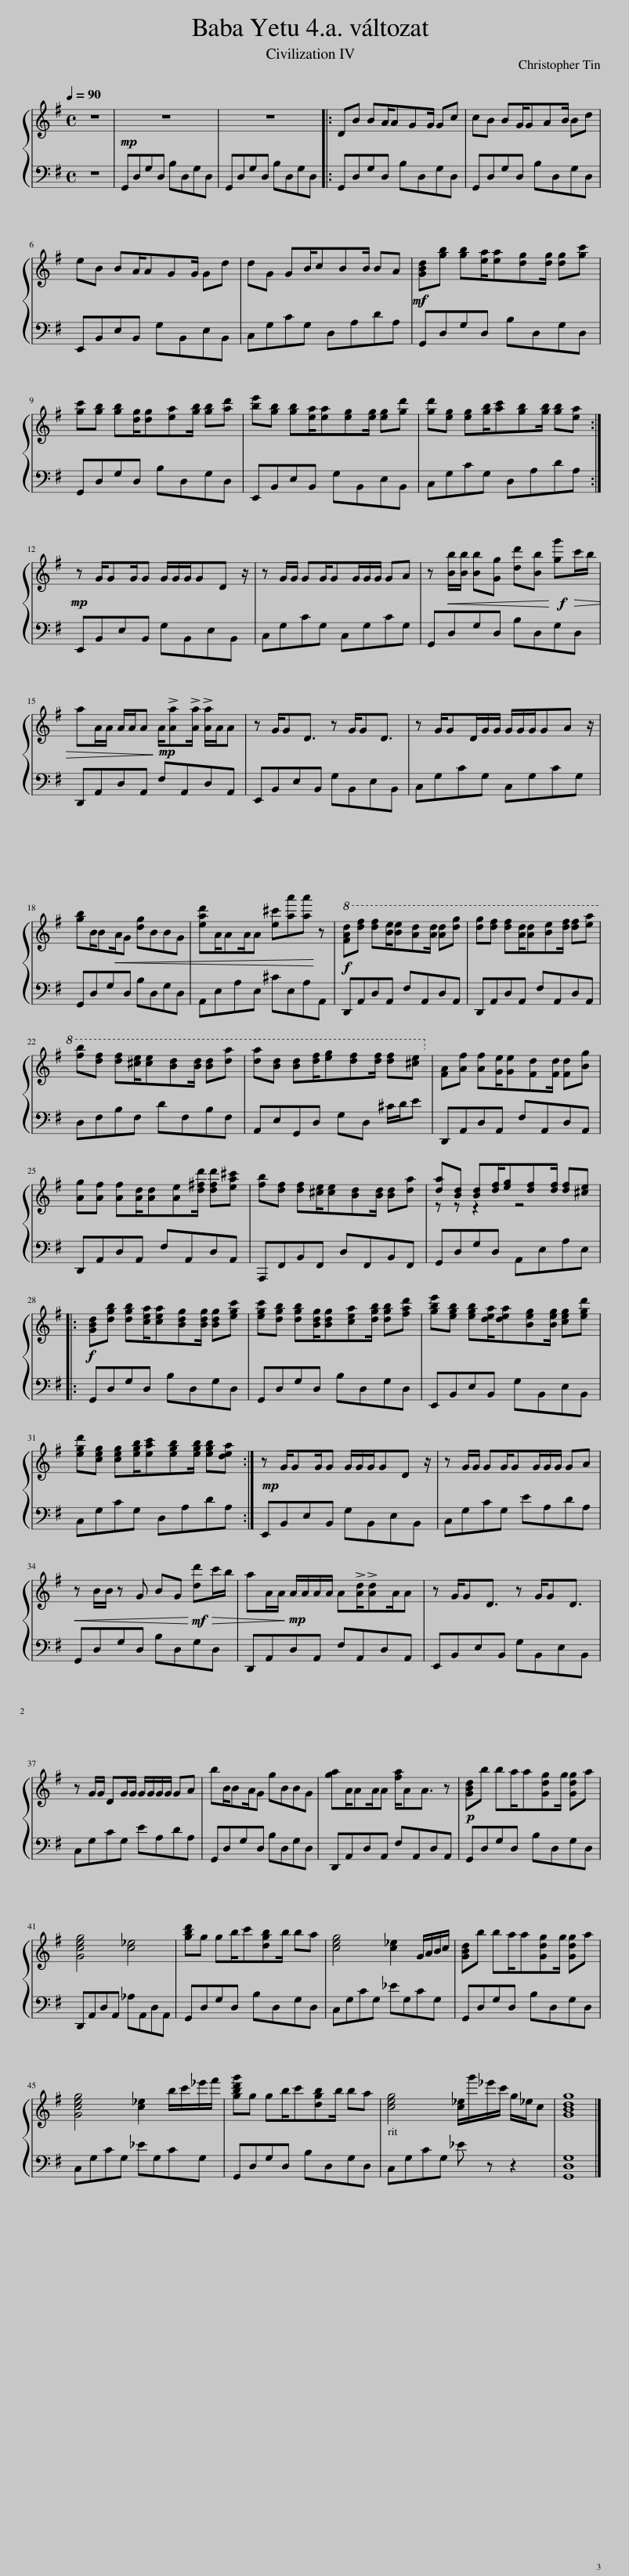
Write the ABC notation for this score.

X:1
%%score { 1 | 2 }
L:1/8
Q:1/4=90
M:4/4
I:linebreak $
K:G
V:1 treble
V:2 bass
V:1
 z8 |!mp! z8 | z8 |: DB BA/AGG/ Gc | cB BG/GAB/ Bd |$ %5
 eB BA/AGG/ Gd | dG GB/cBB/ BA |!mf! [GBd][gb] [gb][ea]/[ea][dg][dg]/ [dg][gc'] |$ [gc'][gb] [gb][dg]/[dg][ea][gb]/ [gb][ad'] | [be'][gb] [gb][ea]/[ea][eg][eg]/ [eg][gd'] | %10
 [gd'][eg] [eg][gb]/[ac'][gb][gb]/ [gb][ea] :|$!mp! z G/GG/G G/G/G/GD z/ | z G/G/ GG/GG/G/G/ GA | z!<(! [Bb]/[Bb]/ [Bb][Gg] [dd'][Bb]!<)! [gg']!>(!c'/b/ |$ aA/A/ A/A/A!>)! A/!>![Aa]!>![Aa]/ !>![Aa]/A/A | %15
 z G/GD3/2 z G/GD3/2 | z G/GD/G/G/ G/G/G/GA z/ |$ [gb]B/B!<(!A/G [dg]BBG | [ead']A/AA/A [e^c'][aa'][aa']!<)! z |!8va(! [fad'][d'f'] [d'f'][be']/[be'][ad'][ad']/ [ad'][d'g'] | %20
 [d'g'][d'f'] [d'f'][ad']/[ad'][be'][d'f']/ [d'f'][e'a'] |$ [f'b'][d'f'] [d'f'][^c'e']/[c'e'][bd'][bd']/ [bd'][d'a'] | [d'a'][bd'] [bd'][d'f']/[e'g'][d'f'][d'f']/ [d'f'][^c'e']!8va)! | [FA][Af] [Af][Ge]/[Ge][Fd][Fd]/ [Fd][Bg] |$ [Ag][Af] [Af][Ad]/[Ad][Ae][d^fd']/ [dfd'][ea^c'] | %25
 [fb][df] [df][^ce]/[ce][Bd][Bd]/ [Bd][da] | [da][Bd] [Bd][df]/[eg][df][df]/ [df][^ce] |:$!f! [GBd][dgb] [dgb][cea]/[cea][Bdg][Bdg]/ [Bdg][egc'] | [egc'][dgb] [dgb][Bdg]/[Bdg][cea][dgb]/ [dgb][fad'] | [gbe'][egb] [egb][dea]/[dea][Beg][Beg]/ [ceg][egd'] |$ %30
 [egd'][ceg] [ceg][egb]/[eac'][egb][egb]/ [egb][dea] :|!mp! z G/GG/G G/G/G/GD z/ | z G/G/ GG/GG/G/G/ GA |$!<(! z B/B/ z G BG!<)! [dd']!>(!c'/b/ | aA/A/!>)! A/A/A/A/ A!>![Ad]/!>![Ad]A/A | %35
 z G/GD3/2 z G/GD3/2 |$ z G/G/ DG/G/ G/G/G/G/ GA | bB/BA/G gBBG | [ga]A/AA/A [fa]/AA3/2 z | [GBd]b ba/a[Gdg]g/ [Gdg]a |$ %40
 [Gceg]4 [c_e]4 | [gbd']g gb/c'[dgb]b/ ba | [ceg]4 [c_e]2 G/A/B/c/ | [GBd]b ba/a[Gdg]g/ [Gdg]a |$ [Gceg]4 [c_e]2 b/c'/_e'/f'/ | %45
 [gbd'g']g gb/c'[dgb]b/ ba | [ceg]4 [c_e]/g'/_e'/c'/ g/_e/c | [GBdg]8 |] %48
V:2
 z8 | G,,D,G,D, B,D,G,D, | G,,D,G,D, B,D,G,D, |: G,,D,G,D, B,D,G,D, | G,,D,G,D, B,D,G,D, |$ %5
 E,,B,,E,B,, G,B,,E,B,, | C,G,CG, D,A,DA, | G,,D,G,D, B,D,G,D, |$ G,,D,G,D, B,D,G,D, | E,,B,,E,B,, G,B,,E,B,, | %10
 C,G,CG, D,A,DA, :|$ E,,B,,E,B,, G,B,,E,B,, | C,G,CG, C,G,CG, | G,,D,G,D, B,D,!f!G,D, |$ D,,A,,D,A,,!mp! F,A,,D,A,, | %15
 E,,B,,E,B,, G,B,,E,B,, | C,G,CG, C,G,CG, |$ G,,D,G,D, B,D,G,D, | A,,E,A,E, ^CE,A,A,, |!f! D,,A,,D,A,, F,A,,D,A,, | %20
 D,,A,,D,A,, F,A,,D,A,, |$ D,F,B,F, DF,B,F, | A,,E,G,,D, G,D, ^C/D/E | D,,A,,D,A,, F,A,,D,A,, |$ D,,A,,D,A,, F,A,,D,A,, | %25
 A,,,F,,B,,F,, D,F,,B,,F,, | G,,D,G,D, A,,E,A,E, |:$ G,,D,G,D, B,D,G,D, | G,,D,G,D, B,D,G,D, | E,,B,,E,B,, G,B,,E,B,, |$ %30
 C,G,CG, D,A,DA, :| E,,B,,E,B,, G,B,,E,B,, | C,G,CG, EA,DA, |$ G,,D,G,D, B,D,!mf!G,D, | D,,A,,!mp!D,A,, F,A,,D,A,, | %35
 E,,B,,E,B,, G,B,,E,B,, |$ C,G,CG, EA,DA, | G,,D,G,D, B,D,G,D, | D,,A,,D,A,, F,A,,D,A,, |!p! G,,D,G,D, B,D,G,D, |$ %40
 D,,A,,D,A,, _A,A,,D,A,, | G,,D,G,D, B,D,G,D, | C,G,CG, _EG,CG, | G,,D,G,D, B,D,G,D, |$ C,G,CG, _EG,CG, | %45
 G,,D,G,D, B,D,G,D, | C,G,CG, _E z z2 | [G,,D,G,]8 |] %48
